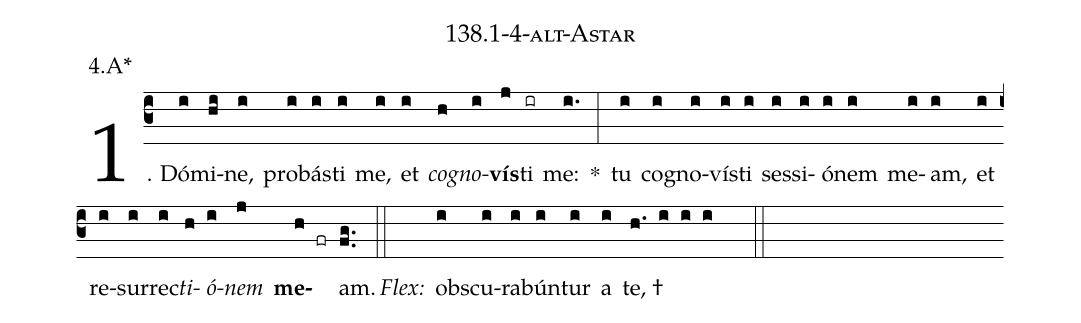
name: 138.1-4-alt-Astar;
annotation: 4.A*;
%%
(c3)1. Dó(i)mi(hi)ne,(i) pro(i)bás(i)ti(i) me,(i) et(i) <i>co</i>(h)<i>gno</i>(i)<b>vís</b>(j)ti(ir) me:(i.) *(:) tu(i) co(i)gno(i)vís(i)ti(i) ses(i)si(i)ó(i)nem(i) me(i)am,(i) et(i) re(i)sur(i)rec(i)<i>ti</i>(h)<i>ó</i>(i)<i>nem</i>(j) <b>me</b>(h fr)am.(fg..) (::)
<i>Flex:</i>()  obs(i)cu(i)ra(i)bún(i)tur(i) a(i) te, †(h. i i i  ::)
